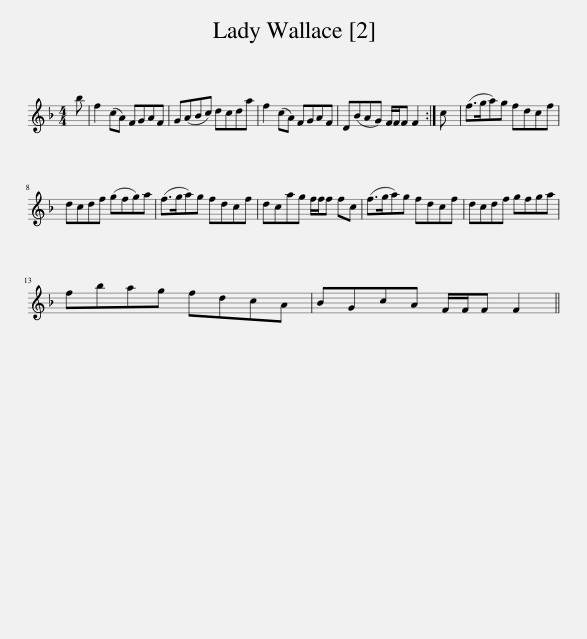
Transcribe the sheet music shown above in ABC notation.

X:1
L:1/8
M:4/4
I:linebreak $
K:F
V:1 treble
V:1
 b | f2 (cA) FGAF | G(ABc) dcda | f2 (cA) FGAF | D(BAG) F/F/F F2 :| %5
 c | (f>ga)g fdcf |$ dcdf (gfg)a | (f>ga)g fdcf | dcag f/f/f fc | %10
 (f>ga)g fdcf | dcdf gfga |$ fbag fdcA | BGcA F/F/F F2 || %14
